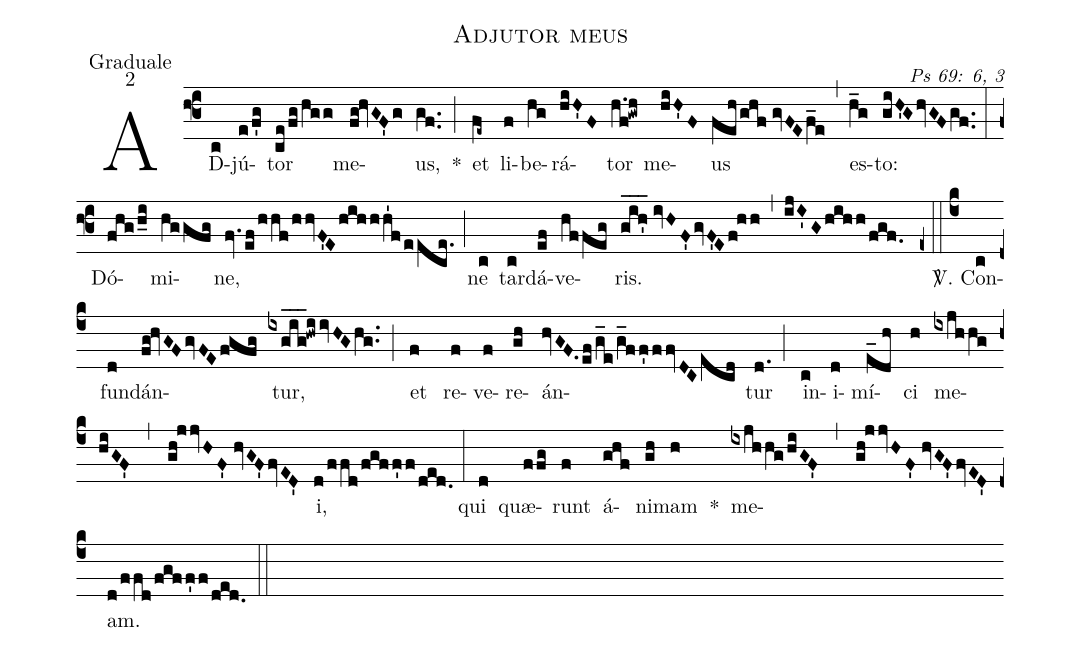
name: Adjutor meus;
office-part: Graduale;
mode: 2;
commentary: Ps 69: 6, 3;
%%
(f3) AD(c)jú(e/f'g)tor(ce/fg/hgg) me(fg!hvGF'g)us,(gf..) *(;) et(fe~) li(f)be(hg)rá(hiH'F)tor(h.f!gwh) me(hiH'F)us(feh/ghf//gvFEf_e) (,) es(h_g)to:(giH'GhvGFgf..) (:)
Dó(fhg/h_i)mi(hggfg)ne,(fv.ef/hhf/hhvF'Ehihhh'1f/eece.) (;) ne(c) tar(c)dá(ef)ve(hffeg)ris.(g_i_h'_//ivHF'/gvF'E/f!hh) (,) (ijI'G/hihh/fgf.) (e+::c4)
<sp>V/</sp>. Con(c)fun(d)dán(fg!hvGF/gvFE/fgfg)tur,(ixg_i_g_!hwiivHGhg..) (;) et(f) re(f)ve(f)re(gh)án(hvGF.ef/g_e/g_ff'ffvDCecd)tur(d.) (;) in(c)i(d)mí(e_dh)ci(h) me(ixjhhg/hiGF',gh!jjvHF'//hvGF'fvED')i,(d/ffd/fgff'f/ded.) (:)
qui(d) quæ(ffg)runt(f) á(ghf)ni(gh)mam(h) *() me(ixjhhg/hiGF',gh!jjvHF'//hvGF'fvED')am.(d/ffd/fgff'f/ded.) (::)
